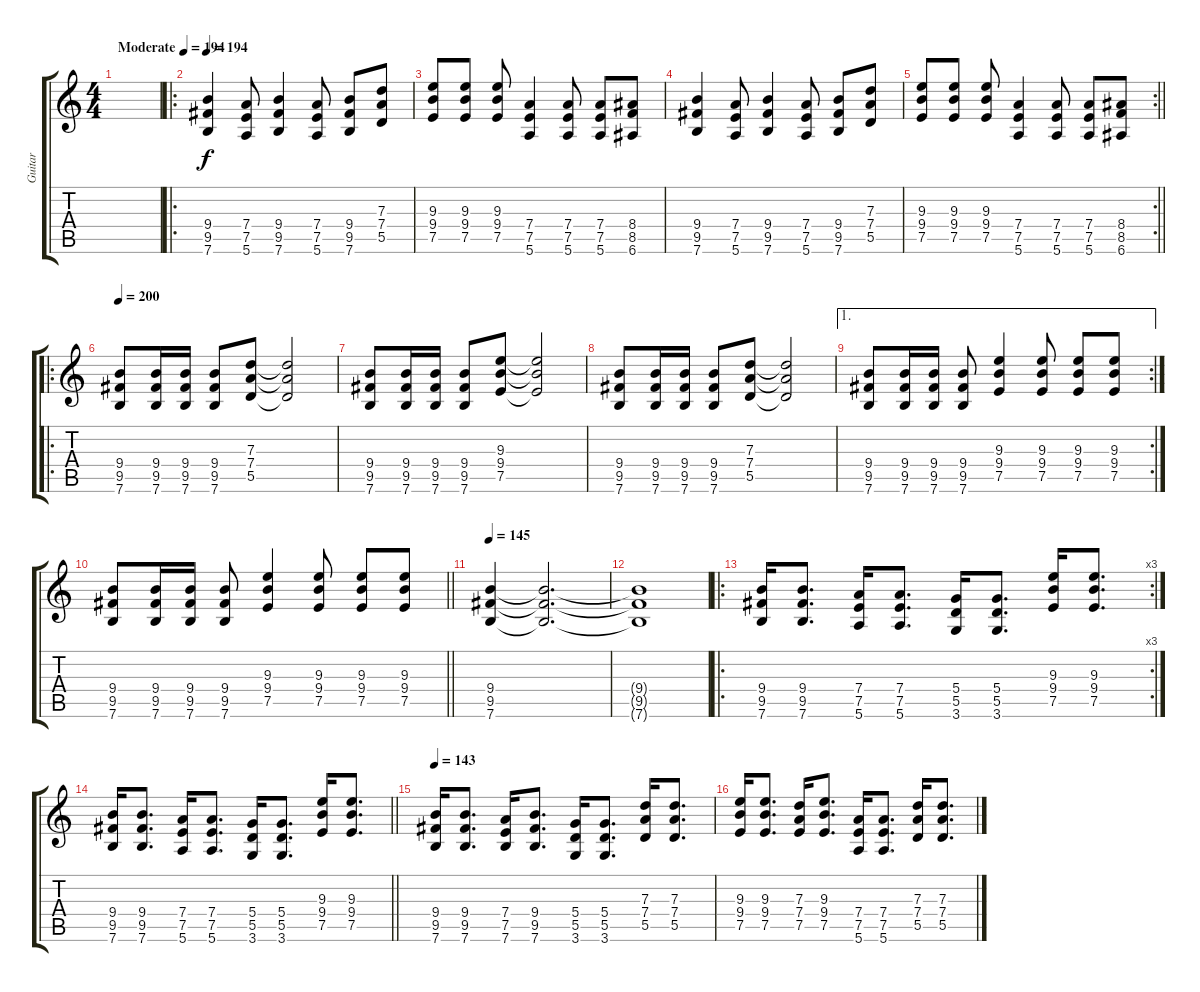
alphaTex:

\track ("Guitar" "Guitar") {instrument distortionguitar}
\staff {score tabs}
\tuning (E4 B3 G3 D3 A2 E2) {hide}
\ts (4 4)
\tempo (194 "Moderate")
\tempo 230
\tempo (194 "Moderate")
\clef g2
\ks c
|
\ro
\tempo 194
(9.4 9.5 7.6).4 (7.4 7.5 5.6).8 (9.4 9.5 7.6).4 (7.4 7.5 5.6).8 (9.4 9.5 7.6).8 (7.3 7.4 5.5).8 |
(9.3 9.4 7.5).8 (9.3 9.4 7.5).8 (9.3 9.4 7.5).8 (7.4 7.5 5.6).4 (7.4 7.5 5.6).8 (7.4 7.5 5.6).8 (8.4 8.5 6.6).8 |
(9.4 9.5 7.6).4 (7.4 7.5 5.6).8 (9.4 9.5 7.6).4 (7.4 7.5 5.6).8 (9.4 9.5 7.6).8 (7.3 7.4 5.5).8 |
\rc 2
\barLineRight lightlight
(9.3 9.4 7.5).8 (9.3 9.4 7.5).8 (9.3 9.4 7.5).8 (7.4 7.5 5.6).4 (7.4 7.5 5.6).8 (7.4 7.5 5.6).8 (8.4 8.5 6.6).8 |
\ro
\section ("" "")
\tempo 200
(9.4 9.5 7.6).8 (9.4 9.5 7.6).16 (9.4 9.5 7.6).16 (9.4 9.5 7.6).8 (7.3 7.4 5.5).8 (7.3{t} 7.4{t} 5.5{t}).2 |
(9.4 9.5 7.6).8 (9.4 9.5 7.6).16 (9.4 9.5 7.6).16 (9.4 9.5 7.6).8 (9.3 9.4 7.5).8 (9.3{t} 9.4{t} 7.5{t}).2 |
(9.4 9.5 7.6).8 (9.4 9.5 7.6).16 (9.4 9.5 7.6).16 (9.4 9.5 7.6).8 (7.3 7.4 5.5).8 (7.3{t} 7.4{t} 5.5{t}).2 |
\ae 1
\rc 2
(9.4 9.5 7.6).8 (9.4 9.5 7.6).16 (9.4 9.5 7.6).16 (9.4 9.5 7.6).8 (9.3 9.4 7.5).4 (9.3 9.4 7.5).8 (9.3 9.4 7.5).8 (9.3 9.4 7.5).8 |
\barLineRight lightlight
(9.4 9.5 7.6).8 (9.4 9.5 7.6).16 (9.4 9.5 7.6).16 (9.4 9.5 7.6).8 (9.3 9.4 7.5).4 (9.3 9.4 7.5).8 (9.3 9.4 7.5).8 (9.3 9.4 7.5).8 |
\section ("" "")
\tempo 145
(9.4 9.5 7.6).4 (9.4{t} 9.5{t} 7.6{t}).2{d volume 5} |
(9.4{t} 9.5{t} 7.6{t}).1 |
\ro
\rc 3
(9.4 9.5 7.6).16{volume 13} (9.4 9.5 7.6).8{d} (7.4 7.5 5.6).16 (7.4 7.5 5.6).8{d} (5.4 5.5 3.6).16 (5.4 5.5 3.6).8{d} (9.3 9.4 7.5).16 (9.3 9.4 7.5).8{d} |
\barLineRight lightlight
(9.4 9.5 7.6).16 (9.4 9.5 7.6).8{d} (7.4 7.5 5.6).16 (7.4 7.5 5.6).8{d} (5.4 5.5 3.6).16 (5.4 5.5 3.6).8{d} (9.3 9.4 7.5).16 (9.3 9.4 7.5).8{d} |
\section ("" "")
\tempo 143
(9.4 9.5 7.6).16 (9.4 9.5 7.6).8{d} (7.4 7.5 7.6).16 (9.4 9.5 7.6).8{d} (5.4 5.5 3.6).16 (5.4 5.5 3.6).8{d} (7.3 7.4 5.5).16 (7.3 7.4 5.5).8{d} |
(9.3 9.4 7.5).16 (9.3 9.4 7.5).8{d} (7.3 7.4 7.5).16 (9.3 9.4 7.5).8{d} (7.4 7.5 5.6).16 (7.4 7.5 5.6).8{d} (7.3 7.4 5.5).16 (7.3 7.4 5.5).8{d}
